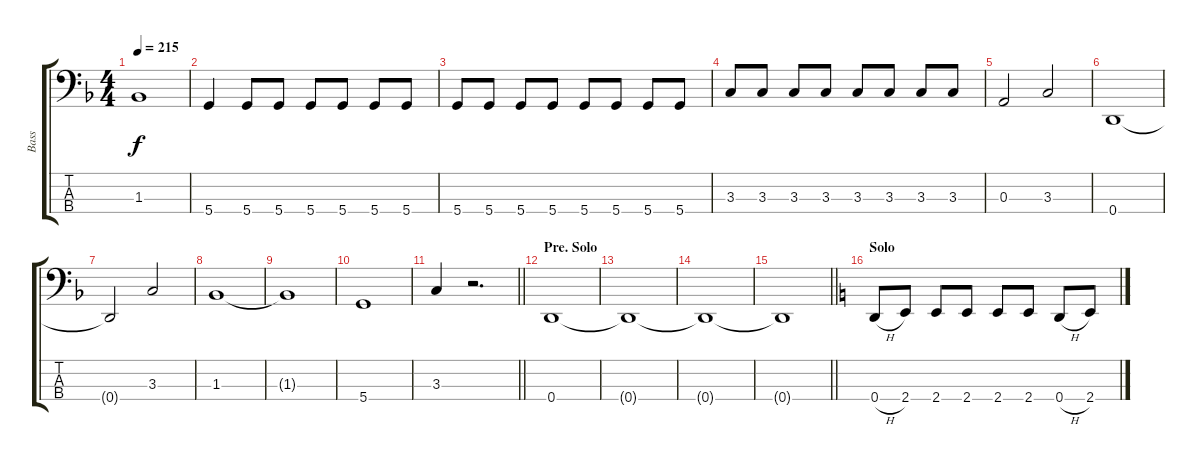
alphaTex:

\track ("Bass" "Bass") {instrument electricbassfinger}
\staff {score tabs}
\tuning (G2 D2 A1 D1) {hide}
\ts (4 4)
\tempo 215
\clef f4
\ks f
1.3{t}.1{dy f} |
5.4.4 5.4.8 5.4.8 5.4.8 5.4.8 5.4.8 5.4.8 |
5.4.8 5.4.8 5.4.8 5.4.8 5.4.8 5.4.8 5.4.8 5.4.8 |
3.3.8 3.3.8 3.3.8 3.3.8 3.3.8 3.3.8 3.3.8 3.3.8 |
0.3.2 3.3.2 |
0.4.1 |
0.4{t}.2 3.3.2 |
1.3.1 |
1.3{t}.1 |
5.4.1 |
\barLineRight lightlight
3.3.4 r.2{d} |
\section ("" "Pre. Solo")
0.4.1 |
0.4{t}.1 |
0.4{t}.1 |
\barLineRight lightlight
0.4{t}.1 |
\section ("" "Solo")
\ks c
0.4{h}.8 2.4.8 2.4.8 2.4.8 2.4.8 2.4.8 0.4{h}.8 2.4.8
